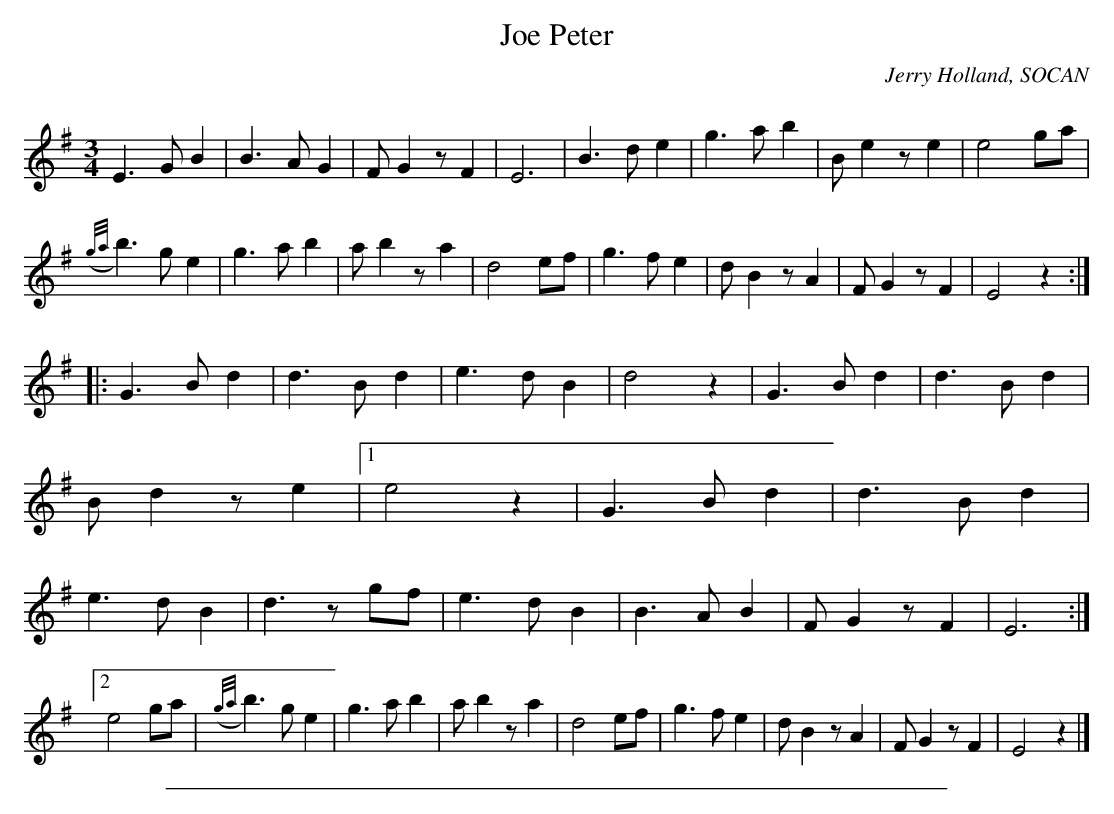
X:1
T: Joe Peter
C:Jerry Holland, SOCAN
Q:244
L:1/8
M:3/4
K:Em
E3 G B2|B3 A G2|F G2 z F2|E6|B3 d e2|g3 a b2|B e2 z e2|e4 ga|!
({g/a/} b3) g e2|g3 a b2|a b2 z a2|d4 ef|g3 f e2|d B2 z A2|F G2 z F2|E4 z2:|!
|: G3 B d2|d3 B d2|e3 d B2|d4 z2 |G3 B d2|d3 B d2|B d2 z e2|1e4 z2|
G3 B d2|d3 B d2|e3 d B2|d3 z gf|e3 d B2|B3 A B2|F G2 z F2|E6:|!
[2e4 ga|({g/a/} b3) g e2|g3 a b2|a b2 z a2|d4 ef|g3 f e2|d B2 z A2|F G2 z F2|E4 z2|]!
